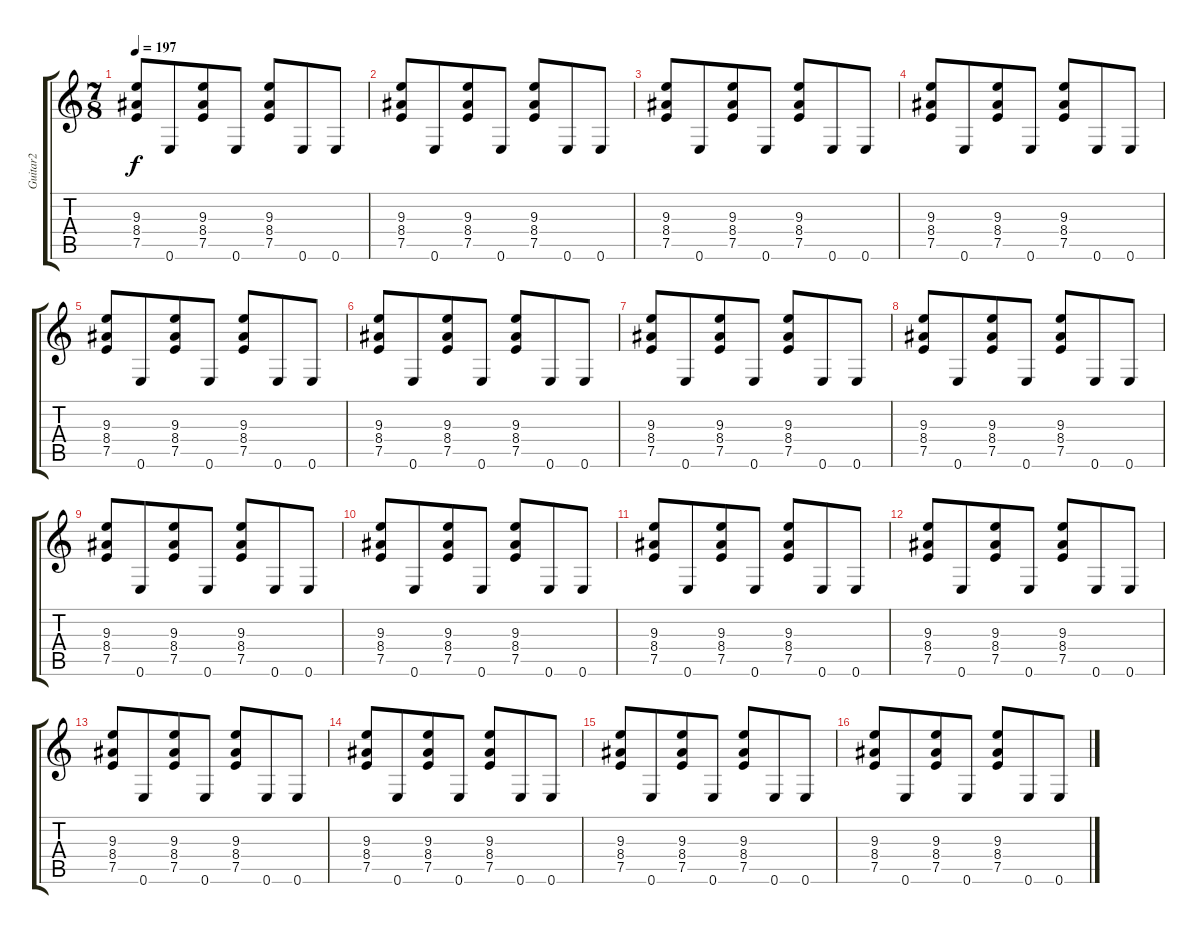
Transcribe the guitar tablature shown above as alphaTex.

\track ("Guitar2" "Guitar2") {instrument distortionguitar}
\staff {score tabs}
\tuning (E4 B3 G3 D3 A2 E2) {hide}
\ts (7 8)
\tempo 197
\clef g2
\ks c
(9.3 8.4 7.5).8{dy f instrument distortionguitar} 0.6.8 (9.3 8.4 7.5).8 0.6.8 (9.3 8.4 7.5).8 0.6.8 0.6.8 |
(9.3 8.4 7.5).8 0.6.8 (9.3 8.4 7.5).8 0.6.8 (9.3 8.4 7.5).8 0.6.8 0.6.8 |
(9.3 8.4 7.5).8 0.6.8 (9.3 8.4 7.5).8 0.6.8 (9.3 8.4 7.5).8 0.6.8 0.6.8 |
(9.3 8.4 7.5).8 0.6.8 (9.3 8.4 7.5).8 0.6.8 (9.3 8.4 7.5).8 0.6.8 0.6.8 |
(9.3 8.4 7.5).8 0.6.8 (9.3 8.4 7.5).8 0.6.8 (9.3 8.4 7.5).8 0.6.8 0.6.8 |
(9.3 8.4 7.5).8 0.6.8 (9.3 8.4 7.5).8 0.6.8 (9.3 8.4 7.5).8 0.6.8 0.6.8 |
(9.3 8.4 7.5).8 0.6.8 (9.3 8.4 7.5).8 0.6.8 (9.3 8.4 7.5).8 0.6.8 0.6.8 |
(9.3 8.4 7.5).8 0.6.8 (9.3 8.4 7.5).8 0.6.8 (9.3 8.4 7.5).8 0.6.8 0.6.8 |
(9.3 8.4 7.5).8 0.6.8 (9.3 8.4 7.5).8 0.6.8 (9.3 8.4 7.5).8 0.6.8 0.6.8 |
(9.3 8.4 7.5).8 0.6.8 (9.3 8.4 7.5).8 0.6.8 (9.3 8.4 7.5).8 0.6.8 0.6.8 |
(9.3 8.4 7.5).8 0.6.8 (9.3 8.4 7.5).8 0.6.8 (9.3 8.4 7.5).8 0.6.8 0.6.8 |
(9.3 8.4 7.5).8 0.6.8 (9.3 8.4 7.5).8 0.6.8 (9.3 8.4 7.5).8 0.6.8 0.6.8 |
(9.3 8.4 7.5).8 0.6.8 (9.3 8.4 7.5).8 0.6.8 (9.3 8.4 7.5).8 0.6.8 0.6.8 |
(9.3 8.4 7.5).8 0.6.8 (9.3 8.4 7.5).8 0.6.8 (9.3 8.4 7.5).8 0.6.8 0.6.8 |
(9.3 8.4 7.5).8 0.6.8 (9.3 8.4 7.5).8 0.6.8 (9.3 8.4 7.5).8 0.6.8 0.6.8 |
(9.3 8.4 7.5).8 0.6.8 (9.3 8.4 7.5).8 0.6.8 (9.3 8.4 7.5).8 0.6.8 0.6.8
